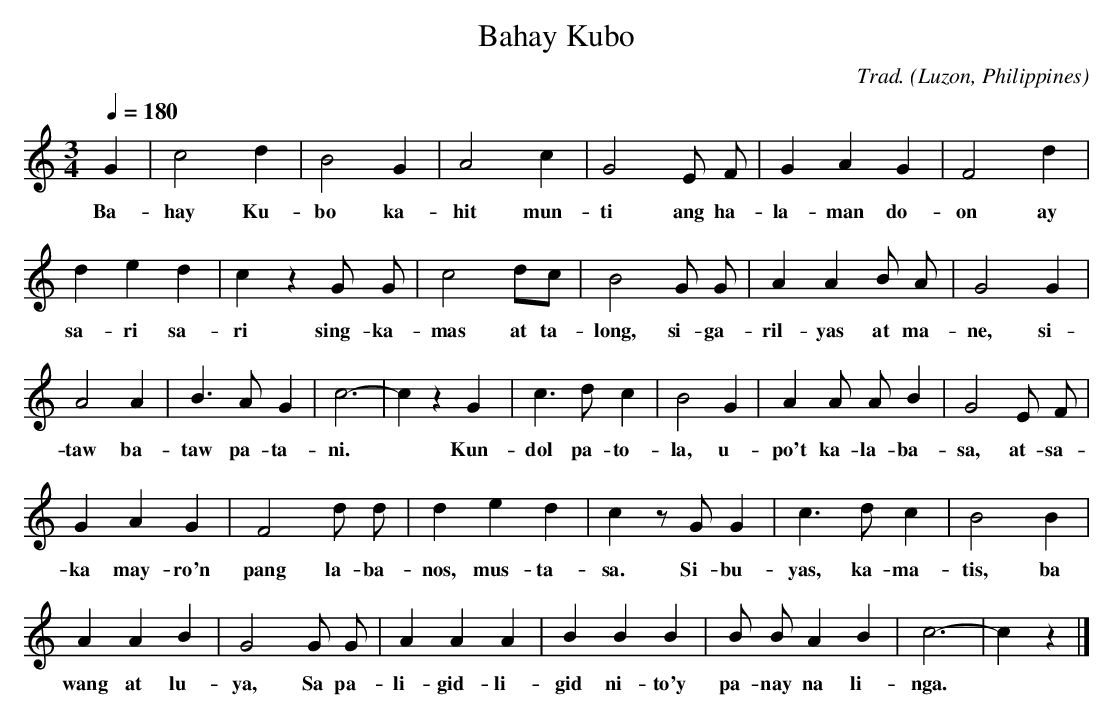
X:1
T:Bahay Kubo
C:Trad.
O:Luzon, Philippines
M:3/4
L:1/8
Q:1/4=180
K:C
G2|c4d2|B4G2|A4c2|G4E F|G2A2G2|F4d2|
w: Ba-hay Ku-bo ka-hit mun-ti ang ha-la-man do-on ay
d2e2d2|c2z2G G|c4dc|B4G G|A2A2B A|G4G2|
w: sa-ri sa-ri sing-ka-mas at ta-long, si-ga-ril-yas at ma-ne, si-
A4A2|B3AG2|c6-|c2z2G2|c3dc2|B4G2|A2A AB2|G4E F|
w: taw ba-taw pa-ta-ni. * Kun- dol pa-to-la, u-po't ka-la-ba-sa, at-sa-
G2A2G2|F4d d|d2e2d2|c2zGG2|c3dc2|B4B2|
w: ka may-ro'n pang la-ba-nos, mus-ta-sa. Si-bu-yas, ka-ma-tis, ba
A2A2B2|G4G G|A2A2A2|B2B2B2|B BA2B2|c6-|c2z2|]
w: wang at lu-ya, Sa pa-li-gid-li-gid ni-to'y pa-nay na li-nga. *
